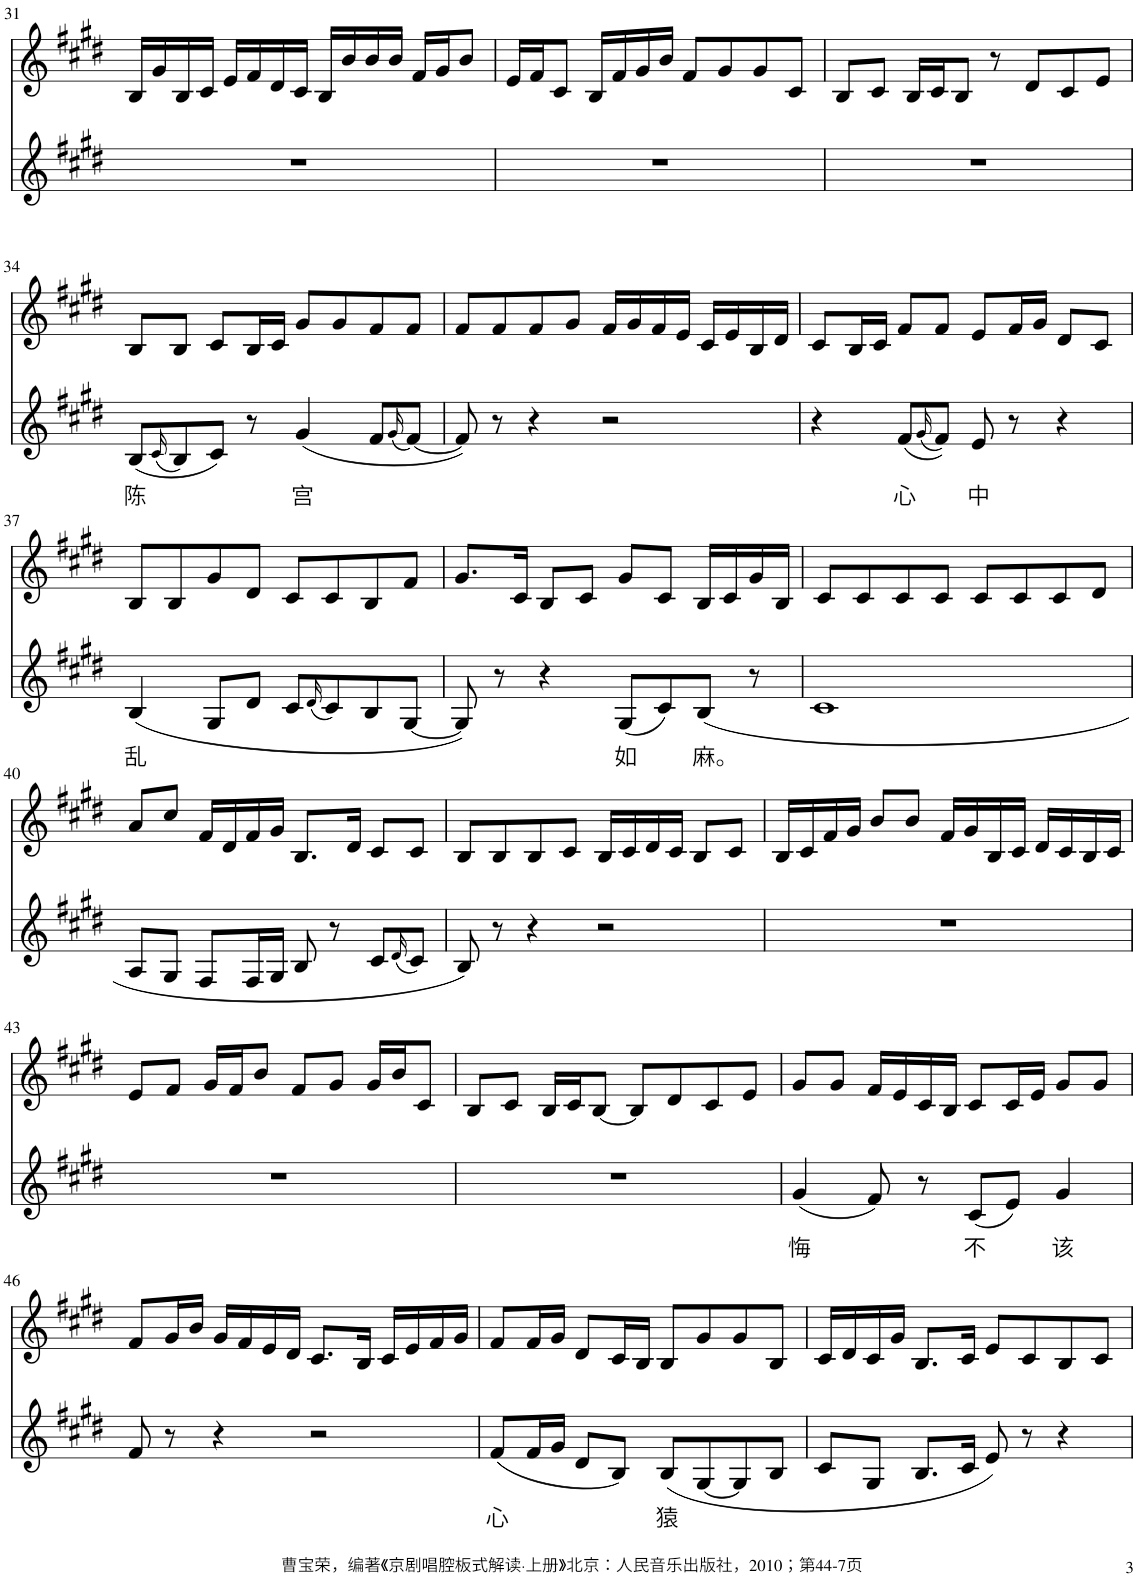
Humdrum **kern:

**kern	**text	**kern
*part2	*part2	*part1
*staff2	*staff2	*staff1
*I"Piano	*	*I"Piano
*I'Pno	*	*I'Pno
!!LO:PB:g=z
*clefG2	*	*clefG2
*k[f#c#g#d#]	*	*k[f#c#g#d#]
*M4/4	*	*M4/4
=31	=31	=31
1r	.	16B/LL
.	.	16g#/
.	.	16B/
.	.	16c#/JJ
.	.	16e/LL
.	.	16f#/
.	.	16d#/
.	.	16c#/JJ
.	.	16B/LL
.	.	16b/
.	.	16b/
.	.	16b/JJ
.	.	16f#/LL
.	.	16g#/J
.	.	8b/J
=32	=32	=32
1r	.	16e/LL
.	.	16f#/J
.	.	8c#/J
.	.	16B/LL
.	.	16f#/
.	.	16g#/
.	.	16b/JJ
.	.	8f#/L
.	.	8g#/
.	.	8g#/
.	.	8c#/J
=33	=33	=33
1r	.	8B/L
.	.	8c#/J
.	.	16B/LL
.	.	16c#/J
.	.	8B/J
.	.	8r
.	.	8d#/L
.	.	8c#/
.	.	8e/J
!!LO:LB:g=z
=34	=34	=34
!	!LO:LY:b	!
(8B/L	陈	8B/L
(16qc#/	.	.
8B/)	.	8B/J
8c#/J)	.	8c#/L
8r	.	16B/L
.	.	16c#/JJ
!	!LO:LY:b	!
(4g#/	宫	8g#/L
.	.	8g#/
8f#/L	.	8f#/
(16qg#/	.	.
[8f#/J)	.	8f#/J
=35	=35	=35
8f#/])	.	8f#/L
8r	.	8f#/
4r	.	8f#/
.	.	8g#/J
2r	.	16f#/LL
.	.	16g#/
.	.	16f#/
.	.	16e/JJ
.	.	16c#/LL
.	.	16e/
.	.	16B/
.	.	16d#/JJ
=36	=36	=36
4r	.	8c#/L
.	.	16B/L
.	.	16c#/JJ
!	!LO:LY:b	!
(8f#/L	心	8f#/L
(16qg#/	.	.
8f#/J))	.	8f#/J
!	!LO:LY:b	!
8e/	中	8e/L
8r	.	16f#/L
.	.	16g#/JJ
4r	.	8d#/L
.	.	8c#/J
!!LO:LB:g=z
=37	=37	=37
!	!LO:LY:b	!
(4B/	乱	8B/L
.	.	8B/
8G#/L	.	8g#/
8d#/J	.	8d#/J
8c#/L	.	8c#/L
(16qd#/	.	.
8c#/)	.	8c#/
8B/	.	8B/
[8G#/J	.	8f#/J
=38	=38	=38
8G#/])	.	8.g#/L
8r	.	.
.	.	16c#/Jk
4r	.	8B/L
.	.	8c#/J
!	!LO:LY:b	!
(8G#/L	如	8g#/L
8c#/)	.	8c#/J
!	!LO:LY:b	!
(8B/J	麻。	16B/LL
.	.	16c#/
8r	.	16g#/
.	.	16B/JJ
=39	=39	=39
1c#	.	8c#/L
.	.	8c#/
.	.	8c#/
.	.	8c#/J
.	.	8c#/L
.	.	8c#/
.	.	8c#/
.	.	8d#/J
!!LO:LB:g=z
=40	=40	=40
8A/L	.	8a/L
8G#/J	.	8cc#/J
8F#/L	.	16f#/LL
.	.	16d#/
16F#/L	.	16f#/
16G#/JJ	.	16g#/JJ
8B/	.	8.B/L
8r	.	.
.	.	16d#/Jk
8c#/L	.	8c#/L
(16qd#/	.	.
8c#/J)	.	8c#/J
=41	=41	=41
8B/)	.	8B/L
8r	.	8B/
4r	.	8B/
.	.	8c#/J
2r	.	16B/LL
.	.	16c#/
.	.	16d#/
.	.	16c#/JJ
.	.	8B/L
.	.	8c#/J
=42	=42	=42
1r	.	16B/LL
.	.	16c#/
.	.	16f#/
.	.	16g#/JJ
.	.	8b/L
.	.	8b/J
.	.	16f#/LL
.	.	16g#/
.	.	16B/
.	.	16c#/JJ
.	.	16d#/LL
.	.	16c#/
.	.	16B/
.	.	16c#/JJ
!!LO:LB:g=z
=43	=43	=43
1r	.	8e/L
.	.	8f#/J
.	.	16g#/LL
.	.	16f#/J
.	.	8b/J
.	.	8f#/L
.	.	8g#/J
.	.	16g#/LL
.	.	16b/J
.	.	8c#/J
=44	=44	=44
1r	.	8B/L
.	.	8c#/J
.	.	16B/LL
.	.	16c#/J
.	.	[8B/J
.	.	8B/L]
.	.	8d#/
.	.	8c#/
.	.	8e/J
=45	=45	=45
!	!LO:LY:b	!
(4g#/	悔	8g#/L
.	.	8g#/J
8f#/)	.	16f#/LL
.	.	16e/
8r	.	16c#/
.	.	16B/JJ
!	!LO:LY:b	!
(8c#/L	不	8c#/L
8e/J)	.	16c#/L
.	.	16e/JJ
!	!LO:LY:b	!
4g#/	该	8g#/L
.	.	8g#/J
!!LO:LB:g=z
=46	=46	=46
8f#/	.	8f#/L
8r	.	16g#/L
.	.	16b/JJ
4r	.	16g#/LL
.	.	16f#/
.	.	16e/
.	.	16d#/JJ
2r	.	8.c#/L
.	.	16B/Jk
.	.	16c#/LL
.	.	16e/
.	.	16f#/
.	.	16g#/JJ
=47	=47	=47
!	!LO:LY:b	!
(8f#/L	心	8f#/L
16f#/L	.	16f#/L
16g#/JJ	.	16g#/JJ
8d#/L	.	8d#/L
8B/J)	.	16c#/L
.	.	16B/JJ
!	!LO:LY:b	!
(8B/L	猿	8B/L
[8G#/	.	8g#/
8G#/]	.	8g#/
8B/J	.	8B/J
=48	=48	=48
8c#/L	.	16c#/LL
.	.	16d#/
8G#/J	.	16c#/
.	.	16g#/JJ
8.B/L	.	8.B/L
16c#/Jk	.	16c#/Jk
8e/)	.	8e/L
8r	.	8c#/
4r	.	8B/
.	.	8c#/J
=	=	=
*-	*-	*-
